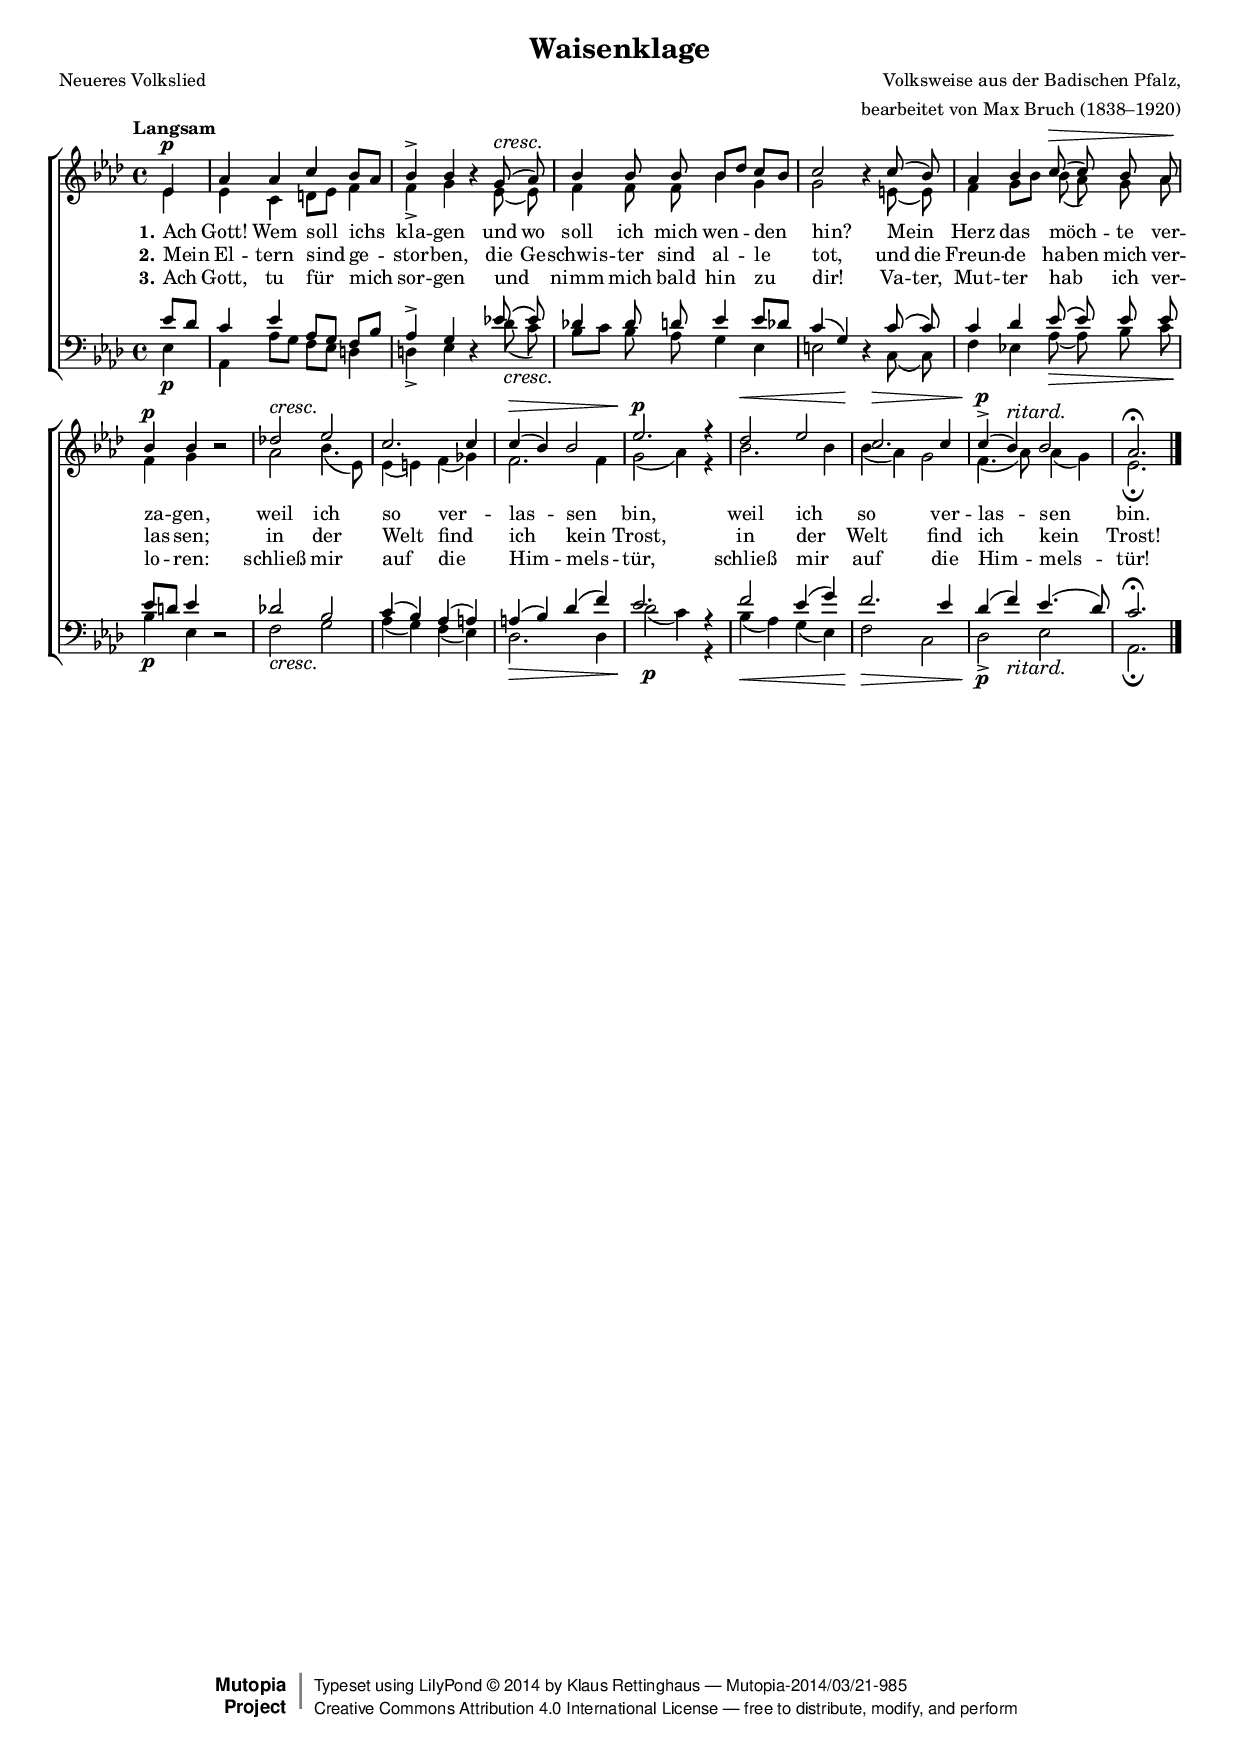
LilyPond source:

#(set-global-staff-size 15.5) 

\version "2.18.0" 

global = { \key as \major \time 4/4 \tempo "Langsam" } 

SWaisenklage = \relative as' { 
%\revert Rest.direction 
\partial 4 
ees4\p 
as4 as c bes8[ as] 
bes4-> bes \oneVoice r4 \voiceOne g8(\cresc as) 
bes4 bes8 bes bes[ des] c[ bes] 
c2 \oneVoice r4 \voiceOne c8( bes) 
as4 bes c8(\> c8) bes as 
bes4\p bes \oneVoice r2 \voiceOne 
des!2\cresc ees2 
c2. c4 
c4(\> bes) bes2 
ees2.\p\! r4 
des2\< ees2 
c2.\> c4 
c4(\p-> bes)^\markup {\large\italic ritard.} bes2 
as2.\fermata 
\bar "|." 
} 

AWaisenklage = \relative as' { 
\partial 4 
ees4 
ees4 c d8[ ees] f4 
f4-> g s ees8( ees) 
f4 f8 f bes4 g4 
g2 s4 e8( e) 
f4 g8[ bes] bes( as) g as 
f4 g s2 
as2 bes4.( ees,8) 
ees4( e) f( ges) 
f2. f4 
g2( as4) r4 
bes2. bes4 
bes4( as) g2 
f4.( as8) as4( g) 
ees2.\fermata 
\bar "|." 
} 

TWaisenklage = \relative as' { 
\partial 4 
es8[ des] 
c4 ees4 as,8[ g] f[ bes] 
as4-> g4 \oneVoice r4 \voiceOne ees'!8\( ees\) 
des!4 des8 d8 ees4 ees8[ des8] 
c4( g4) \oneVoice r4 \voiceOne c8\( c8\) 
c4 des4 ees8\( ees8\) ees8 ees8 
ees8[ d8] ees4 \oneVoice r2 \voiceOne 
des!2 bes2 
c4( bes) as( a) 
a4( bes) des( f) 
ees2. r4 
f2 es4( g4) 
f2. ees4 
des4( f4) ees4.( des8) 
c2.\fermata 
} 

BWaisenklage = \relative as { 
\partial 4 
ees4\p 
as,4 as'8[ g] f[ ees8] d4 
d4-> ees s des'8(\cresc c) 
bes8[ c] bes as g4 ees4 
e2 s4 c8( c) 
f4 ees!4 as8(\> as) bes c 
bes4\p ees,4 s2 
f2\cresc g2 
as4( g4) f4( ees4) 
des2.\> des4 
des'2(\p c4) r4 
bes4(\< as) g4( ees4) 
f2\> c2 
<<des2\p-> {s4 s_\markup {\large\italic ritard.}}>> ees2 
as,2.\fermata 
} 


LWaisenklageA = \lyricmode {
\set stanza = "1." 
Ach Gott! Wem soll ichs kla -- gen 
und wo soll ich mich wen -- den hin? 
Mein _ Herz das möch -- _ te ver -- za -- gen, 
weil ich so ver -- las -- sen bin, 
weil ich so ver -- las -- sen bin. 
} 

LWaisenklageB = \lyricmode {
\set stanza = "2." 
Mein El -- tern sind ge -- stor -- ben, 
die Ge -- schwis -- ter sind al -- le tot, 
und die Freun -- de ha -- ben mich ver -- las -- sen; 
in der Welt find ich kein Trost, 
in der Welt find ich kein Trost! 
} 

LWaisenklageC = \lyricmode {
\set stanza = "3." 
Ach Gott, tu für mich sor -- gen 
und _ nimm mich bald hin zu dir! 
Va -- ter, Mut -- ter hab _ ich ver -- lo -- ren: 
schließ mir auf die Him -- mels -- tür, 
schließ mir auf die Him -- mels -- tür! 
} 

%--------------------

\header { 
 kaisernumber = "138" 
 comment = "" 
 footnote = "" 
 
 title = "Waisenklage" 
 subtitle = "" 
 composer = "Volksweise aus der Badischen Pfalz," 
 opus = "" 
 arranger = "bearbeitet von Max Bruch (1838–1920)" 
 poet = "Neueres Volkslied" 
 
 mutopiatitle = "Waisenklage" 
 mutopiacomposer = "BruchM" 
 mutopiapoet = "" 
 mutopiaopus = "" 
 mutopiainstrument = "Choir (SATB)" 
 date = "1910s" 
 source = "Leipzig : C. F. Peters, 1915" 
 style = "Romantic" 
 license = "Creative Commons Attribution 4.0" 
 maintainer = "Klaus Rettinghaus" 
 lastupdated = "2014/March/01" 
 
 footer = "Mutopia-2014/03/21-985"
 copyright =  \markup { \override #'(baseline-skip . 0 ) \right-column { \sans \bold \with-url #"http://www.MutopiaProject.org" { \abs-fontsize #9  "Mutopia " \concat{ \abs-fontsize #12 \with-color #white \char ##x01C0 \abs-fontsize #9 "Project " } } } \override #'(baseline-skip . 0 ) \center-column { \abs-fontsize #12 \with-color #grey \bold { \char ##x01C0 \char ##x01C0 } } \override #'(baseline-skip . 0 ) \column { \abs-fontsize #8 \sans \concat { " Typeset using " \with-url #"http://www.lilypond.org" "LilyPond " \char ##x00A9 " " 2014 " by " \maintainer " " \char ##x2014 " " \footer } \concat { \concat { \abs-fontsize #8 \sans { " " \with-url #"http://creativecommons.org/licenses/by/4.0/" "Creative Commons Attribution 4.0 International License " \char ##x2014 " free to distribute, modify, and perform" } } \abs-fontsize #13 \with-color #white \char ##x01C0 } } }
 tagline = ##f
} 

\score {
{
\context ChoirStaff 
	<< 
	\context Staff = women 
	<< 
	\set Staff.midiInstrument = "voice oohs" 
			\clef "G" 
			\context Voice = Sopran { \voiceOne 
				<< 
				\autoBeamOff 
				\dynamicUp 
				{ \global \SWaisenklage } 
				>> } 
			\context Voice = Alt { \voiceTwo 
 				<< 
				\autoBeamOff 
				\dynamicDown 
				{ \global \AWaisenklage } 
				>> } 
			>> 
	\context Lyrics = verseone 
	\context Lyrics = versetwo 
	\context Lyrics = versethree 
	\context Staff = men 
	<< 
	\set Staff.midiInstrument = "voice oohs" 
			\clef "F" 
			\context Voice = Tenor { \voiceOne 
				<< 
				\autoBeamOff 
				\dynamicUp 
				{ \global \TWaisenklage } 
				>> } 
			\context Voice = Bass { \voiceTwo 
				<< 
				\autoBeamOff 
				\dynamicDown 
				{ \global \BWaisenklage } 
				>> } 
		>> 
	\context Lyrics = verseone \lyricsto Tenor \LWaisenklageA 
	\context Lyrics = versetwo \lyricsto Tenor \LWaisenklageB 
	\context Lyrics = versethree \lyricsto Tenor \LWaisenklageC 
	>> 
}

\layout {
indent = 0.0\cm
\context {\Score 
\remove "Bar_number_engraver"
\override DynamicTextSpanner.style = #'none 
\override BreathingSign.text = #(make-musicglyph-markup "scripts.rvarcomma") 
}
}

\midi {
\tempo 4=76
}

}
